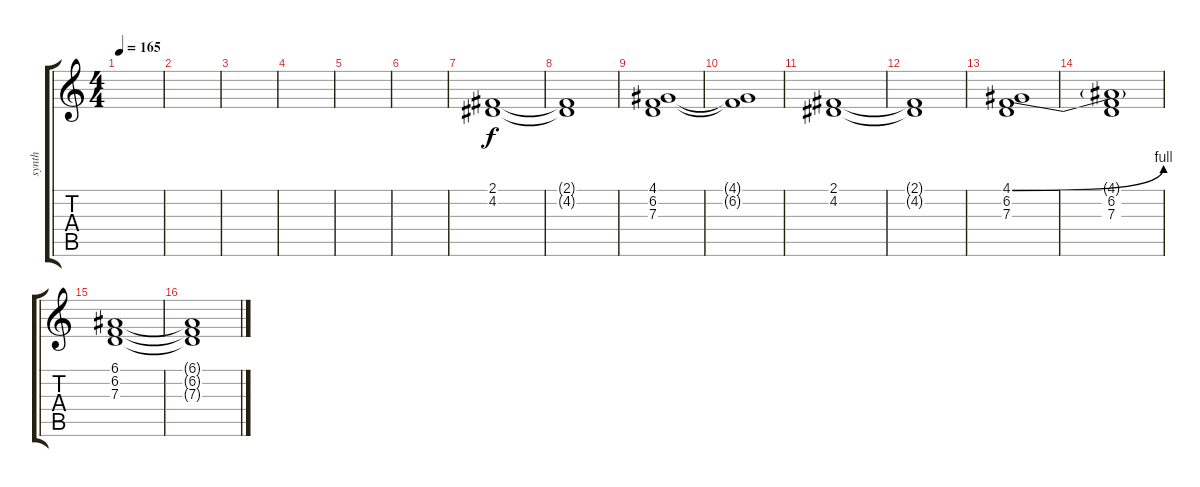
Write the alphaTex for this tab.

\track ("synth" "synth") {instrument synthstrings1}
\staff {score tabs}
\tuning (E4 B3 G3 D3 A2 E2) {hide}
\ts (4 4)
\tempo 165
\clef g2
\ks c
|
|
|
|
|
|
(2.1 4.2).1 |
(2.1{t} 4.2{t}).1 |
(4.1 6.2 7.3).1 |
(4.1{t} 6.2{t}).1 |
(2.1 4.2).1 |
(2.1{t} 4.2{t}).1 |
(4.1{be (bend 0 0 60 4)} 6.2 7.3).1 |
(4.1{t} 6.2 7.3).1 |
(6.1 6.2 7.3).1 |
(6.1{t} 6.2{t} 7.3{t}).1
